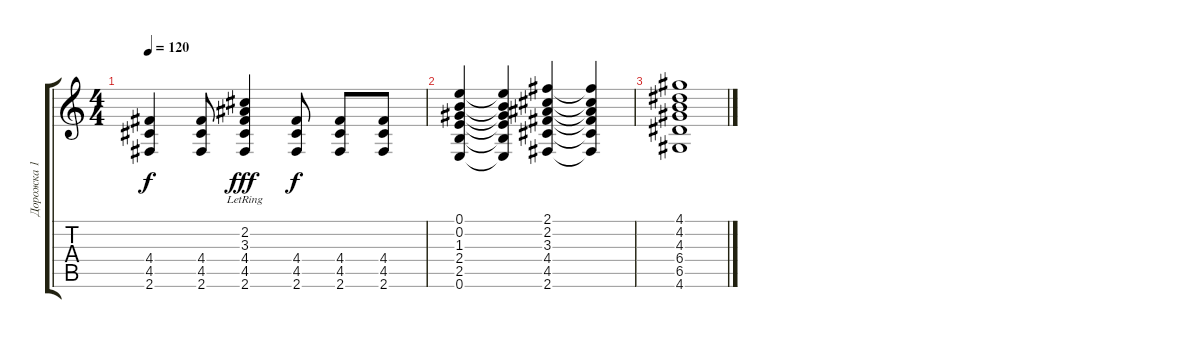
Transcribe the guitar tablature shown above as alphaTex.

\track ("Дорожка 1" "Дорожка 1") {instrument acousticguitarsteel}
\staff {score tabs}
\tuning (E4 B3 G3 D3 A2 E2) {hide}
\ts (4 4)
\tempo 120
\clef g2
\ks c
(4.4 4.5 2.6).4{dy f} (4.4 4.5 2.6).8 (2.2{lr} 3.3{lr} 4.4 4.5 2.6).4{dy fff} (4.4 4.5 2.6).8{dy f} (4.4 4.5 2.6).8 (4.4 4.5 2.6).8 |
(0.1 0.2 1.3 2.4 2.5 0.6).4 (0.1{t} 0.2{t} 1.3{t} 2.4{t} 2.5{t} 0.6{t}).4 (2.1 2.2 3.3 4.4 4.5 2.6).4 (2.1{t} 2.2{t} 3.3{t} 4.4{t} 4.5{t} 2.6{t}).4 |
(4.1 4.2 4.3 6.4 6.5 4.6).1
